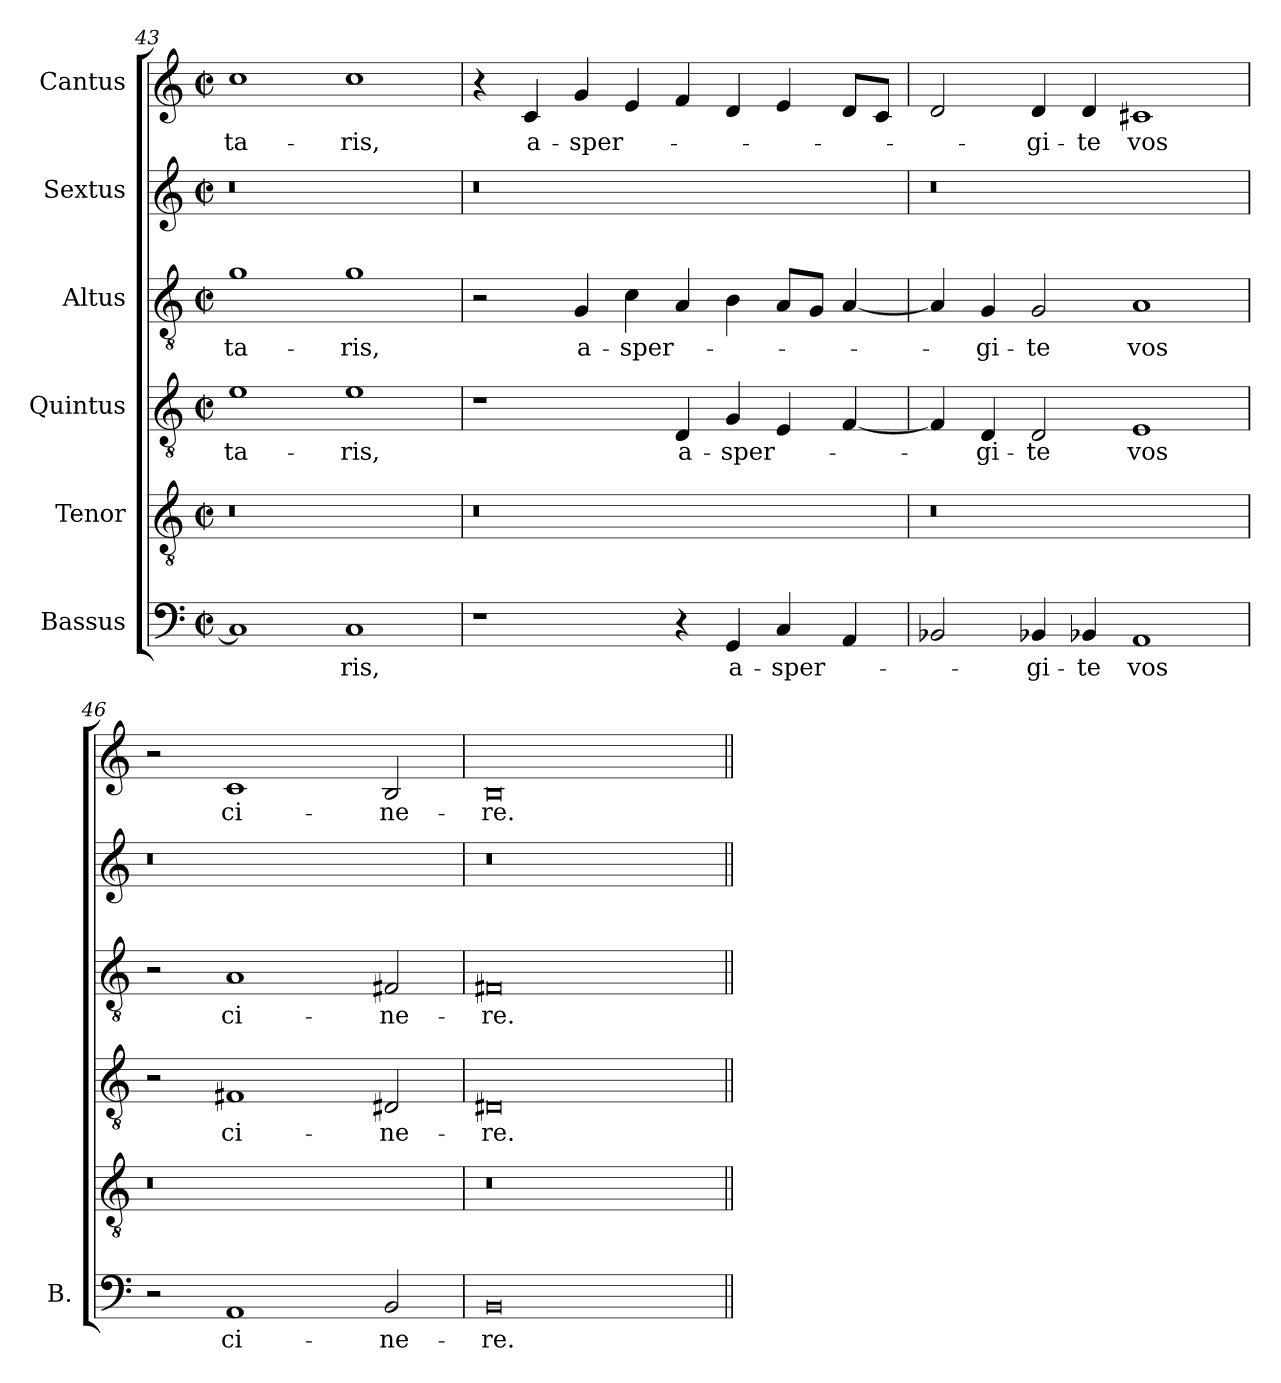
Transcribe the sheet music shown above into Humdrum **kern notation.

**kern	**text	**kern	**kern	**text	**kern	**text	**kern	**kern	**text
*part6	*part6	*part5	*part4	*part4	*part3	*part3	*part2	*part1	*part1
*staff6	*staff6	*staff5	*staff4	*staff4	*staff3	*staff3	*staff2	*staff1	*staff1
*I"Bassus	*	*I"Tenor	*I"Quintus	*	*I"Altus	*	*I"Sextus	*I"Cantus	*
*I'B.	*	*	*	*	*	*	*	*	*
*clefF4	*	*clefGv2	*clefGv2	*	*clefGv2	*	*clefG2	*clefG2	*
*k[]	*	*k[]	*k[]	*	*k[]	*	*k[]	*k[]	*
*C:	*	*C:	*C:	*	*C:	*	*C:	*C:	*
*M2/2	*	*M2/2	*M2/2	*	*M2/2	*	*M2/2	*M2/2	*
*met(c|)	*	*met(c|)	*met(c|)	*	*met(c|)	*	*met(c|)	*met(c|)	*
=43	=43	=43	=43	=43	=43	=43	=43	=43	=43
!	!	!LO:N:vis=0	!	!	!	!	!LO:N:vis=0	!	!
1C/]	.	1r	1e\	-ta-	1g\	-ta-	1r	1cc\	-ta-
1C/	-ris,	1ryy	1e\	-ris,	1g\	-ris,	1ryy	1cc\	-ris,
=44	=44	=44	=44	=44	=44	=44	=44	=44	=44
!	!	!LO:N:vis=0	!	!	!	!	!LO:N:vis=0	!	!
1r	.	1r	1r	.	2r	.	1r	4r	.
.	.	.	.	.	.	.	.	4c/	a-
.	.	.	.	.	4G/	a-	.	4g/	-sper-
.	.	.	.	.	4c\	-sper-	.	4e/	.
4r	.	1ryy	4D/	a-	4A/	.	1ryy	4f/	.
4GG/	a-	.	4G/	-sper-	4B\	.	.	4d/	.
4C/	-sper-	.	4E/	.	8A/L	.	.	4e/	.
.	.	.	.	.	8G/J	.	.	.	.
4AA/	.	.	[4F/	.	[4A/	.	.	8d/L	.
.	.	.	.	.	.	.	.	8c/J	.
=45	=45	=45	=45	=45	=45	=45	=45	=45	=45
!	!	!LO:N:vis=0	!	!	!	!	!LO:N:vis=0	!	!
2BB-X/	.	1r	4F/]	.	4A/]	.	1r	2d/	.
.	.	.	4D/	-gi-	4G/	-gi-	.	.	.
4BB-X/	-gi-	.	2D/	-te	2G/	-te	.	4d/	-gi-
4BB-X/	-te	.	.	.	.	.	.	4d/	-te
1AA/	vos	1ryy	1E/	vos	1A/	vos	1ryy	1c#X/	vos
=46	=46	=46	=46	=46	=46	=46	=46	=46	=46
!	!	!LO:N:vis=0	!	!	!	!	!LO:N:vis=0	!	!
2r	.	1r	2r	.	2r	.	1r	2r	.
1AA/	ci-	.	1F#X/	ci-	1A/	ci-	.	1c/	ci-
.	.	1ryy	.	.	.	.	1ryy	.	.
2BB/	-ne-	.	2D#X/	-ne-	2F#X/	-ne-	.	2B/	-ne-
=47	=47	=47	=47	=47	=47	=47	=47	=47	=47
!	!	!LO:N:vis=0	!	!	!	!	!LO:N:vis=0	!	!
0BB/	-re.	1r	0D#X/	-re.	0F#X/	-re.	1r	0B/	-re.
.	.	1ryy	.	.	.	.	1ryy	.	.
=||	=||	=||	=||	=||	=||	=||	=||	=||	=||
*-	*-	*-	*-	*-	*-	*-	*-	*-	*-
